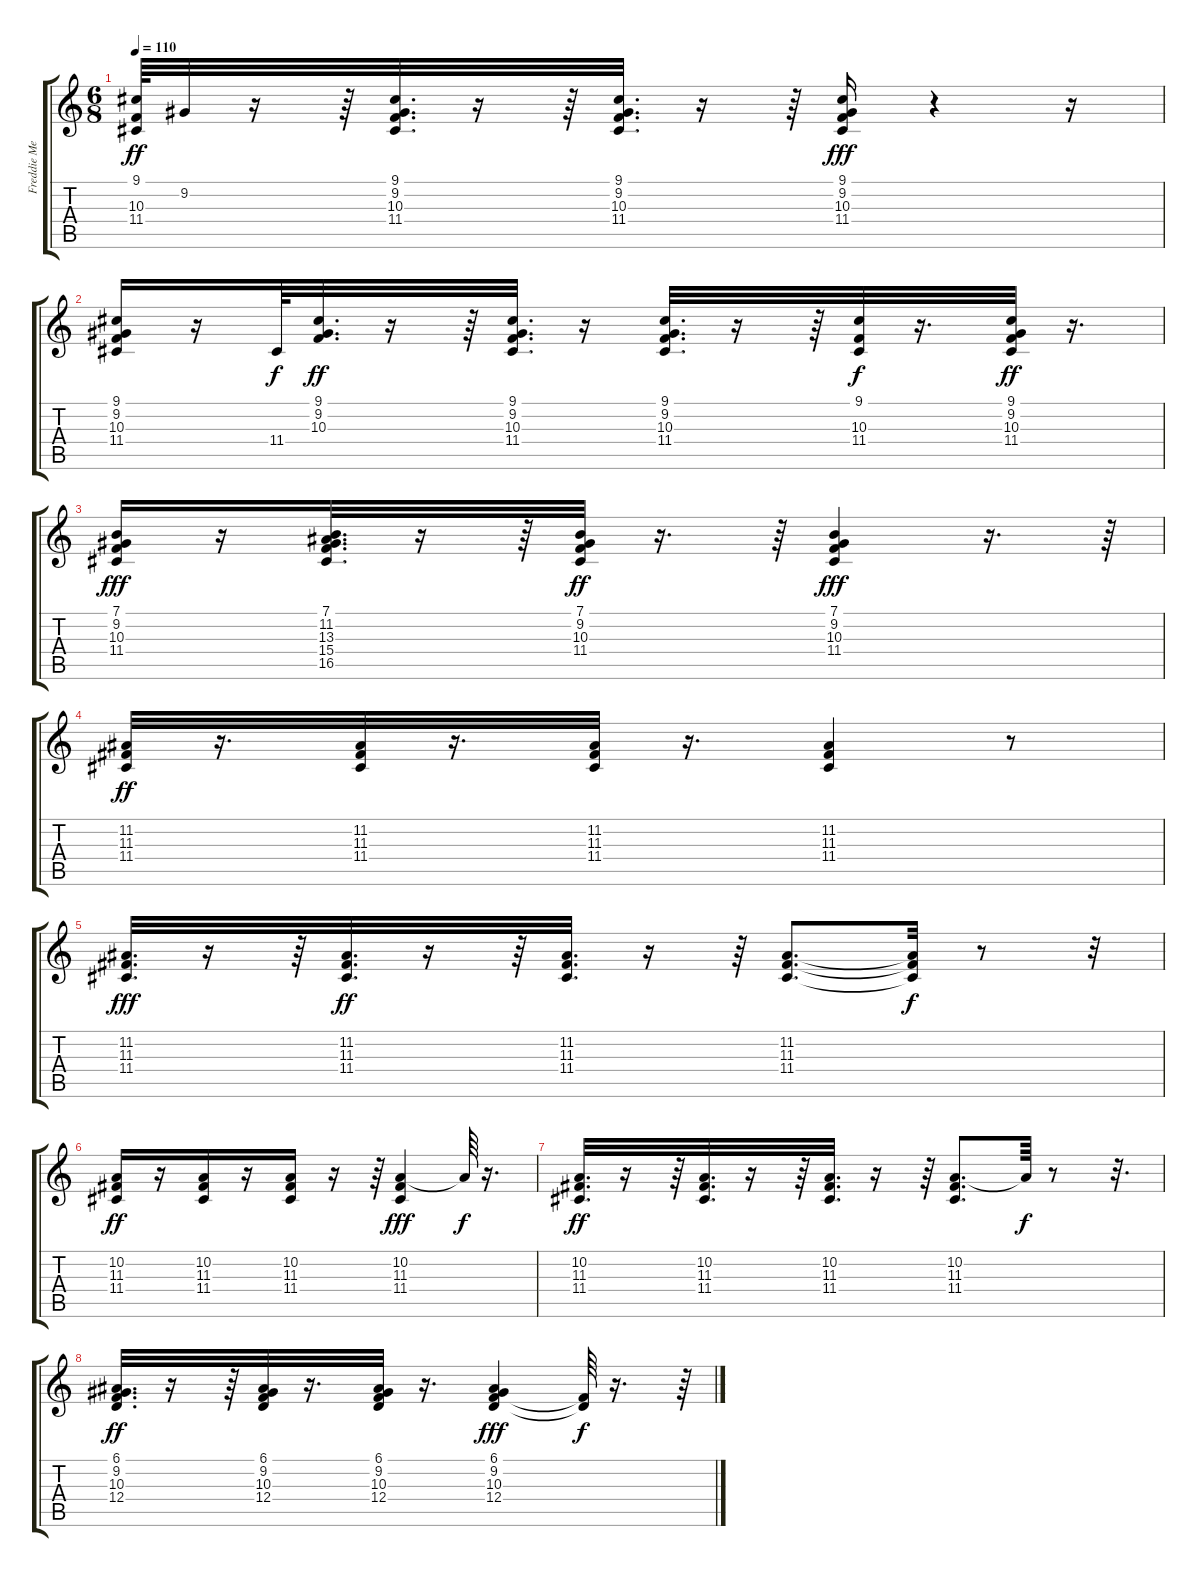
\track ("Freddie Mercury Main Piano" "Freddie Me") {instrument acousticgrandpiano}
\staff {score tabs}
\tuning (E4 B3 G3 D3 A2 E2) {hide}
\ts (6 8)
\tempo 110
\clef g2
\ks c
(9.1 10.3 11.4).64{dy ff} 9.2.32 r.16 r.64 (9.1 9.2 10.3 11.4).32{d} r.16 r.64 (9.1 9.2 10.3 11.4).32{d} r.16 r.64 (9.1 9.2 10.3 11.4).16{dy fff} r.4 r.16 |
(9.1 9.2 10.3 11.4).16 r.16 11.4.64{dy f} (9.1 9.2 10.3).32{d dy ff} r.16 r.64 (9.1 9.2 10.3 11.4).32{d} r.16 (9.1 9.2 10.3 11.4).32{d} r.16 r.64 (9.1 10.3 11.4).32{dy f} r.16{d} (9.1 9.2 10.3 11.4).32{dy ff} r.16{d} |
(7.1 9.2 10.3 11.4).16{dy fff} r.16 (7.1 11.2 13.3 15.4 16.5).32{d} r.16 r.64 (7.1 9.2 10.3 11.4).32{dy ff} r.16{d} r.64 (7.1 9.2 10.3 11.4).4{dy fff} r.16{d} r.64 |
(11.2 11.3 11.4).32{dy ff} r.16{d} (11.2 11.3 11.4).32 r.16{d} (11.2 11.3 11.4).32 r.16{d} (11.2 11.3 11.4).4 r.8 |
(11.2 11.3 11.4).32{d dy fff} r.16 r.64 (11.2 11.3 11.4).32{d dy ff} r.16 r.64 (11.2 11.3 11.4).32{d} r.16 r.64 (11.2 11.3 11.4).8{d} (11.2{t} 11.3{t} 11.4{t}).32{dy f} r.8 r.32 |
(10.2 11.3 11.4).16{dy ff} r.16 (10.2 11.3 11.4).16 r.16 (10.2 11.3 11.4).16 r.16 r.64 (10.2 11.3 11.4).4{dy fff} 10.2{t}.64{dy f} r.16{d} |
(10.2 11.3 11.4).32{d dy ff} r.16 r.64 (10.2 11.3 11.4).32{d} r.16 r.64 (10.2 11.3 11.4).32{d} r.16 r.64 (10.2 11.3 11.4).8{d} 10.2{t}.64{dy f} r.8 r.32{d} |
(6.1 9.2 10.3 12.4).32{d dy ff} r.16 r.64 (6.1 9.2 10.3 12.4).32 r.16{d} (6.1 9.2 10.3 12.4).32 r.16{d} (6.1 9.2 10.3 12.4).4{dy fff} (10.3{t} 12.4{t}).64{dy f} r.16{d} r.64
